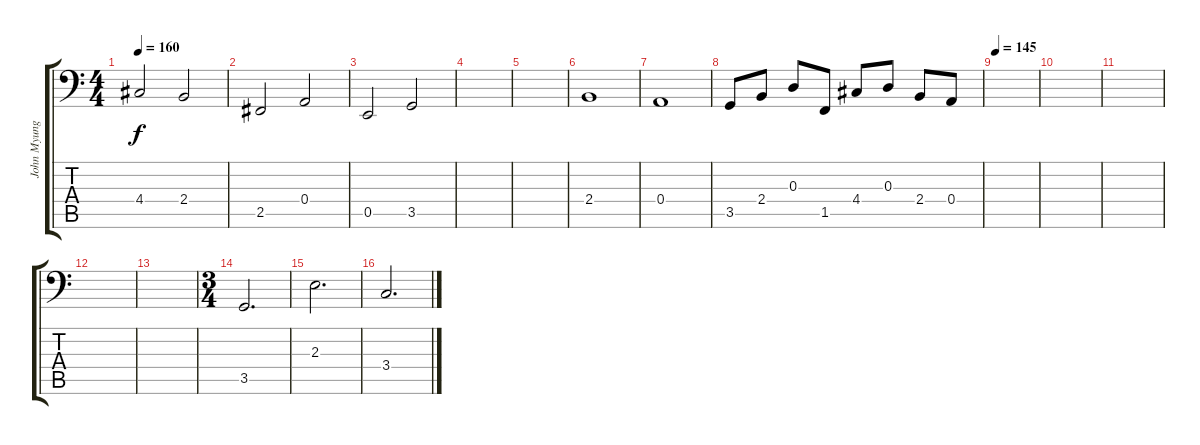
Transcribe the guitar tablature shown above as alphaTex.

\track ("John Myung Bass" "John Myung") {instrument electricbasspick}
\staff {score tabs}
\tuning (C3 G2 D2 A1 E1 B0) {hide}
\ts (4 4)
\tempo 160
\clef f4
\ks c
4.4.2{dy f} 2.4.2 |
2.5.2 0.4.2 |
0.5.2 3.5.2 |
|
|
2.4.1 |
0.4.1 |
3.5.8 2.4.8 0.3.8 1.5.8 4.4.8 0.3.8 2.4.8 0.4.8 |
\tempo 145
|
|
|
|
|
\ts (3 4)
3.5.2{d} |
2.3.2{d} |
3.4.2{d}
